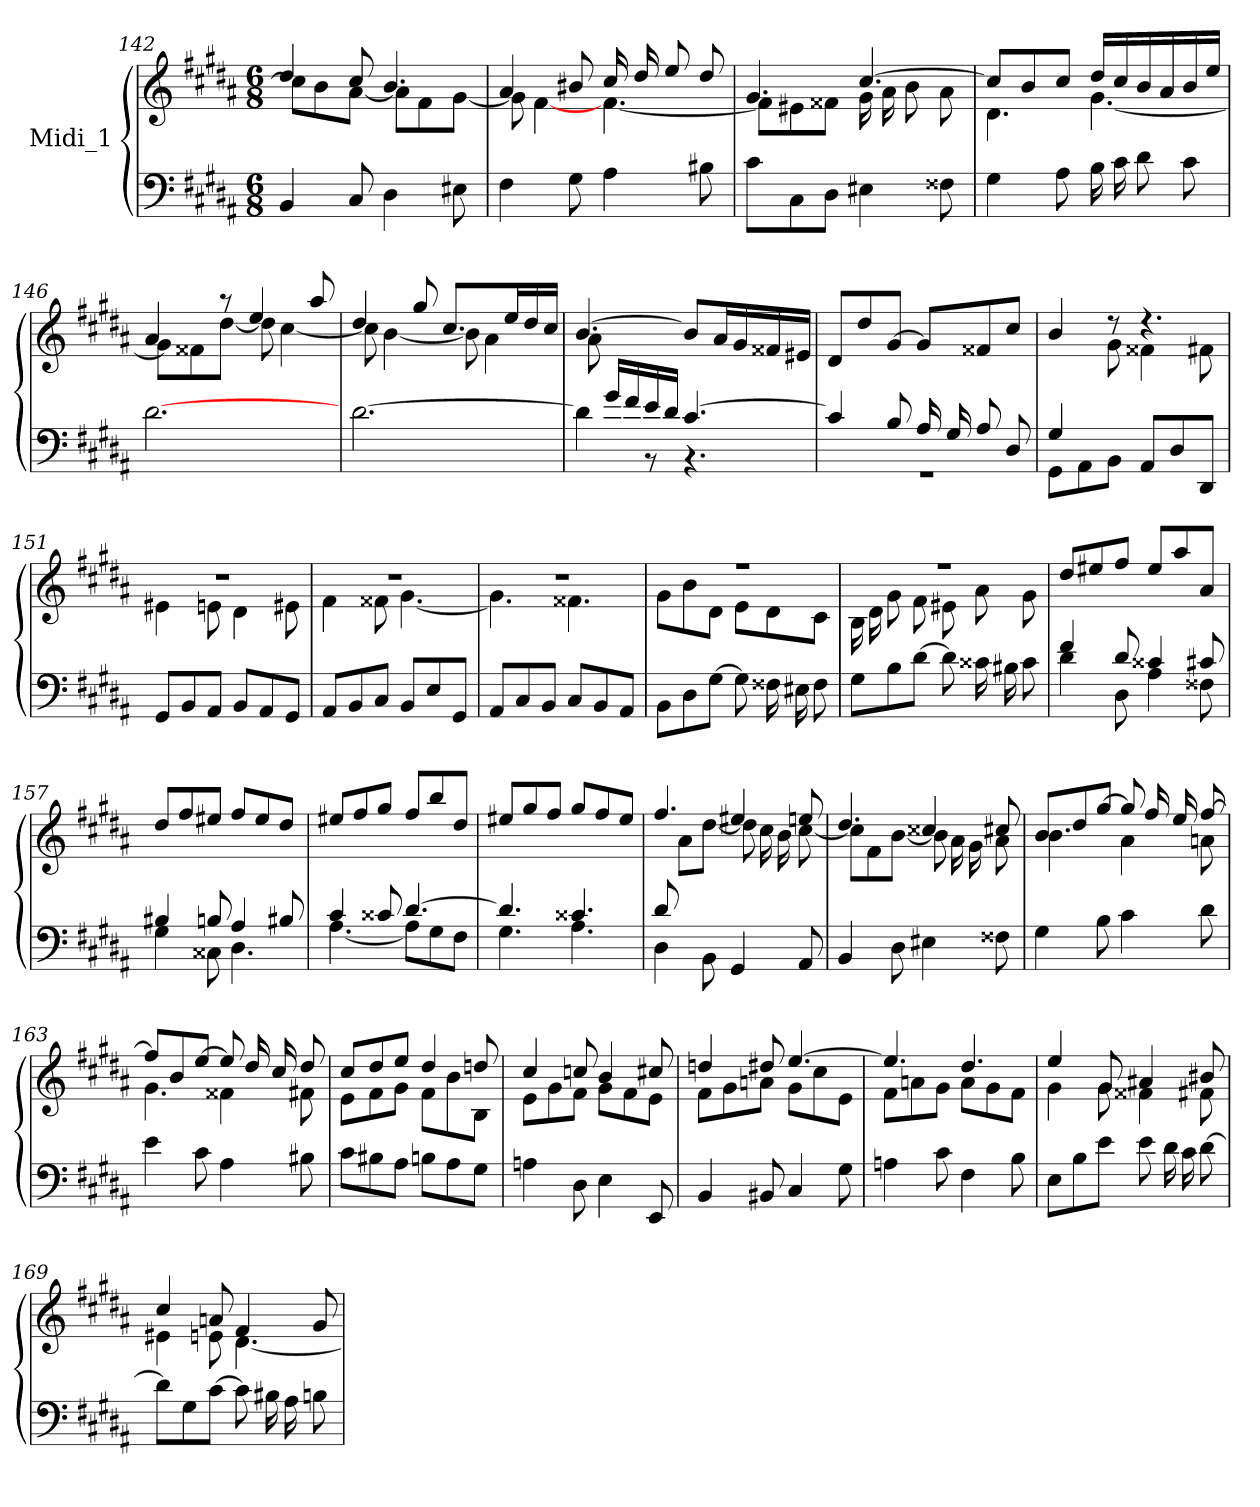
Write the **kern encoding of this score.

**kern	**kern
*part1	*part1
*staff2	*staff1
*I"Midi_1	*
!!LO:LB:g=z
*clefF4	*clefG2
*k[f#c#g#d#a#]	*k[f#c#g#d#a#]
*B:	*B:
*M6/8	*M6/8
=142	=142
*	*^
4BB	4dd#/	8cc#L]
.	.	8b
8C#	8cc#/	[8a#J
4D#	4.b/	8a#\L]
.	.	8f#\
8E#X	.	[8g#\J
=143	=143	=143
4F#	4a#/	8g#\]
.	.	[4f#\
8G#	8b#X/	.
4A#	16cc#/LL	[4.f#\
.	16dd#/	.
.	8ee/	.
8B#X	8dd#/J	.
=144	=144	=144
8c#L	4.g#/	8f#L]
8C#	.	8e#X
8D#J	.	8f##XJ
4E#X	[4.cc#/	16g#LL
.	.	16a#
.	.	8b
8F##X	.	8a#J
=145	=145	=145
4G#	8cc#L]	4.d#\
.	8b	.
8A#	8cc#J	.
16BLL	16dd#/LL	[4.g#\
16c#	16cc#/	.
8d#	16b/	.
.	16a#/	.
8c#J	16b/	.
.	16ee/JJ	.
!!LO:LB:g=z	!!
=146	=146	=146
*^	*	*
!	!LO:N:vis=1	!	!
[2.d#\	2.ryy	4a#/	8g#\L]
.	.	.	8f##X\
.	.	8r	[8dd#\J
.	.	4ee/	8dd#\]
.	.	.	[4cc#\
.	.	8aa#/	.
=147	=147	=147	=147
!	!LO:N:vis=1	!	!
[2.d#\	2.ryy	4dd#/	8cc#\]
.	.	.	[4b\
.	.	8gg#/	.
.	.	8.cc#/L	8b\]
.	.	.	4a#\
.	.	16ee/L	.
.	.	16dd#/	.
.	.	16cc#/JJ	.
=148	=148	=148	=148
8d#/yy]	4d#\	[4.b/	8a#\
16g#/LL	.	.	8ryy
16f#/	.	.	.
16e/	8r	.	8ryy
16d#/JJ	.	.	.
[4.c#/	4.r	8bL]	8ryy
.	.	16a#L	8ryy
.	.	16g#	.
.	.	16f##X	8ryy
.	.	16e#XJJ	.
=149	=149	=149	=149
!	!LO:N:vis=1	!	!LO:N:vis=1
4c#/]	2.r	8d#L	2.ryy
.	.	8dd#	.
8B/	.	[8g#J	.
16A#LL	.	8g#L]	.
16G#	.	.	.
8A#	.	8f##X	.
8D#J	.	8cc#J	.
!!LO:LB:g=z	!!
=150	=150	=150	=150
4G#/	8GG#\L	4b/	8ryy
.	8AA#\	.	8ryy
8ryy	8BB\J	8r	8g#\
8AA#/L	8ryy	4.r	4f##X\
8D#/	8ryy	.	.
8DD#/J	8ryy	.	8f#X\
=151	=151	=151	=151
!	!LO:N:vis=1	!LO:N:vis=1	!
8GG#L	2.ryy	2.r	4e#X\
8BB	.	.	.
8AA#J	.	.	8en\
8BB/L	.	.	4d#\
8AA#/	.	.	.
8GG#/J	.	.	8e#X\
=152	=152	=152	=152
!	!LO:N:vis=1	!LO:N:vis=1	!
8AA#L	2.ryy	2.r	4f#\
8BB	.	.	.
8C#J	.	.	8f##X\
8BB/L	.	.	[4.g#\
8E/	.	.	.
8GG#/J	.	.	.
=153	=153	=153	=153
!	!LO:N:vis=1	!LO:N:vis=1	!
8AA#/L	2.ryy	2.r	4.g#\]
8C#/	.	.	.
8BB/J	.	.	.
8C#/L	.	.	4.f##X\
8BB/	.	.	.
8AA#/J	.	.	.
=154	=154	=154	=154
!	!LO:N:vis=1	!LO:N:vis=1	!
8BB\L	2.ryy	2.r	8g#\L
8D#\	.	.	8b\
[8G#\J	.	.	8d#\J
8G#\L]	.	.	8eL
16F##X\L	.	.	8d#
16E#X\	.	.	.
8F##\J	.	.	8c#J
!!LO:LB:g=z	!!
=155	=155	=155	=155
!	!LO:N:vis=1	!LO:N:vis=1	!
8G#\L	2.ryy	2.r	16BLL
.	.	.	16d#
8B\	.	.	8g#
[8d#\J	.	.	8f#J
8d#\L]	.	.	8e#X\L
16c##X\L	.	.	8a#\
16B#X\	.	.	.
8c##\J	.	.	8g#\J
=156	=156	=156	=156
!	!	!	!LO:N:vis=1
4f#/	4d#\	8dd#/L	2.ryy
.	.	8ee#X/	.
8d#/	8D#\	8ff#/J	.
4c##X/	4A#\	8ee#/L	.
.	.	8aa#/	.
8c#X/	8F##X\	8a#/J	.
=157	=157	=157	=157
!	!	!	!LO:N:vis=1
4B#X/	4G#\	8dd#L	2.ryy
.	.	8ff#	.
8Bn/	8C##X\	8ee#XJ	.
4A#/	4.D#\	8ff#L	.
.	.	8ee#	.
8B#X/	.	8dd#J	.
=158	=158	=158	=158
!	!	!	!LO:N:vis=1
4c#/	[4.A#\	8ee#XL	2.ryy
.	.	8ff#	.
8c##X/	.	8gg#J	.
[4.d#/	8A#\L]	8ff#L	.
.	8G#\	8bb	.
.	8F#\J	8dd#J	.
=159	=159	=159	=159
!	!	!	!LO:N:vis=1
4.d#/]	4.G#\	8ee#X/L	2.ryy
.	.	8gg#/	.
.	.	8ff#/J	.
4.c##X/	4.A#\	8gg#/L	.
.	.	8ff#/	.
.	.	8ee#/J	.
!!LO:LB:g=z	!!
=160	=160	=160	=160
8d#/	4D#\	4.ff#/	8ryy
8ryy	.	.	8a#L
8ryy	8BB\	.	[8dd#J
8ryy	4GG#/	4ee#X/	8dd#L]
8ryy	.	.	16cc#L
.	.	.	16b
8ryy	8AA#/	8een/	[8cc#J
=161	=161	=161	=161
!LO:N:vis=1	!	!	!
2.ryy	4BB/	4.dd#/	8cc#L]
.	.	.	8f#
.	8D#\	.	[8bJ
.	4E#X\	4cc##X/	8bL]
.	.	.	16a#L
.	.	.	16g#
.	8F##X\	8cc#X/	8a#J
=162	=162	=162	=162
!LO:N:vis=1	!	!	!
2.ryy	4G#\	8b/L	4.b\
.	.	8dd#/	.
.	8B\	[8gg#/J	.
.	4c#\	8gg#/L]	4a#\
.	.	16ff#/L	.
.	.	16ee/	.
.	8d#\	[8ff#/J	8an\
=163	=163	=163	=163
!LO:N:vis=1	!	!	!
2.ryy	4e\	8ff#L]	4.g#\
.	.	8b	.
.	8c#\	[8eeJ	.
.	4A#\	8ee/L]	4f##X\
.	.	16dd#/L	.
.	.	16cc#/	.
.	8B#X\	8dd#/J	8f#X\
*v	*v	*	*
!!LO:LB:g=z	!!
=164	=164	=164
8c#L	8cc#L	8e\L
8B#X	8dd#	8f#\
8A#J	8eeJ	8g#\J
8BnL	4dd#/	8f#L
8A#	.	8b
8G#J	8ddn/	8BJ
=165	=165	=165
4An	4cc#/	8e\L
.	.	8g#\
8D#	8ccn/	8f#\J
4E	4b/	8g#L
.	.	8f#
8EE	8cc#X/	8eJ
=166	=166	=166
4BB	4ddn/	8f#L
.	.	8g#
8BB#X	8dd#X/	8anJ
4C#	[4.ee/	8g#L
.	.	8cc#
8G#	.	8eJ
=167	=167	=167
4An	4.ee/]	8f#L
.	.	8an
8c#	.	8g#J
4F#	4.dd#/	8a\L
.	.	8g#\
8B	.	8f#\J
=168	=168	=168
8EL	4ee/	4g#\
8B	.	.
8eJ	8g#/	8g#\
8eL	4a#X/	4f##X\
16d#L	.	.
16c#	.	.
[8d#J	8b#X/	8f#X\
!!LO:LB:g=z	!!
=169	=169	=169
8d#L]	4cc#/	4e#X\
8G#	.	.
[8c#J	8an/	8en\
8c#L]	4f#/	[4.d#\
16B#XL	.	.
16A#	.	.
8BnJ	8g#/	.
*	*v	*v
=	=
*-	*-
